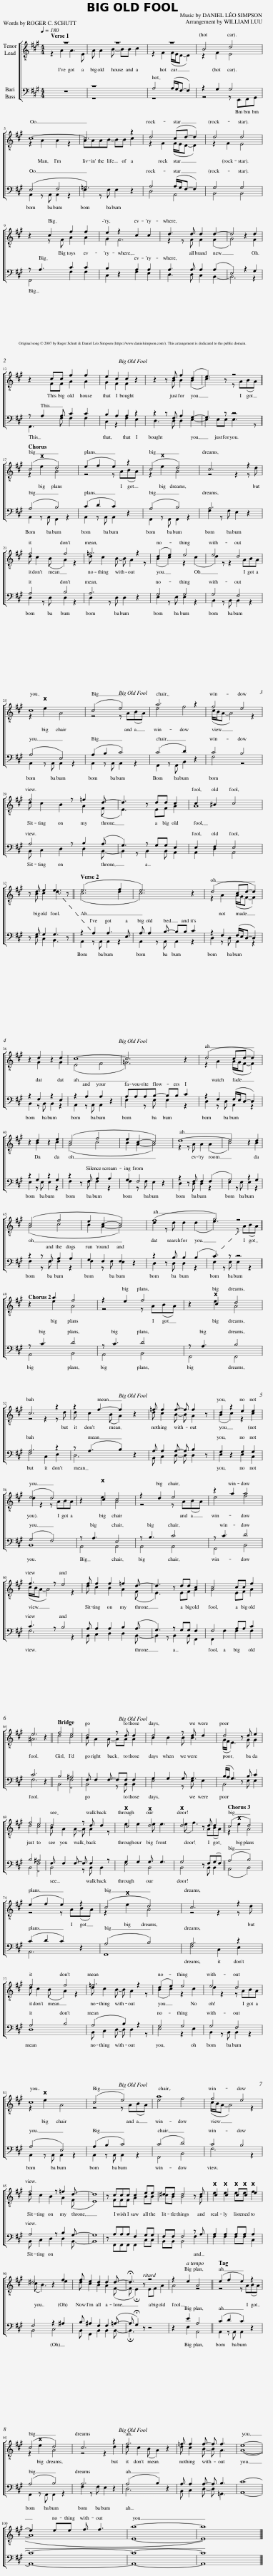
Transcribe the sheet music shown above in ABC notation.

X:1
%%score [ ( 1 2 ) ( 3 4 5 ) ]
L:1/8
Q:1/4=180
M:4/4
I:linebreak $
K:A
V:1 treble-8
V:2 treble-8
V:3 bass
V:4 bass
V:5 bass
V:1
 z8 | z8 | z8 | B4 d4 |$ c8- | %5
 c6 z2 | d4 (cd- d2) | d4 d4 |$ z2 c2 f2 f2 | e2 z2 c2 c2 | %10
 d3 d d2 d2- | d4 z2 d2 |$ z2 cc f2 f2 | e2 c2 c2 z2 | z2 z d f2 (d2 | %15
 e3) z z4 ||$ (c4 d4) | (e2 f2 e2) z2 | (c4 d4) | c6 z2 |$ %20
 f4 f4 | =f6 z2 | (d2 e2) e4 | e4 d4 |$ c8 | %25
 (c4 e4) | a6 z2 | f4 e4 |$ f4 z =f2 d- | d3 z dd c2 | %30
 c2 ^B2 c4 |$ z d e2 e3 z || (e6 f2 | e6) z2 | (d4 cd- d2) |$ %35
 z2 d2 z2 d2 | c8- | c6 z2 | (d4 cd- d2) |$ z2 d2 z2 e2 | %40
 (c4 f4 | e2 c2- c4) | d8- | d4 z2 d2 |$ (c4 f4 | %45
 e2 c2- c4) | (f8 | g4) z4 ||$ z2 a2 f4 | z2 e2 f4 | %50
 z2 c2 d4 |$ c6 z2 | z2 f2- f2 z2 | =f f2 f- f f2 z | d2 z2 e2 e2 |$ %55
 (e4 d4) | z2 c2 c4 | z2 d2 e4 | z2 a2 a4 |$ f3 z e4 | %60
 f f2 f2 =f2 d- | d3 z dd c2 | c4 cc f2 |$ e6 z2 || f4 e4 | %65
 d4 z d d2 | d4 z d d2 | d4 z d e2 |$ f4 e4 | d4 z d d2 | %70
 c4 d4 | d4 z d d2 || (c4 d4) |$ (e2 f2 e2) z2 | (c4 d4) | %75
 c6 z2 |$ f4 f4 | =f6 z2 | (d2 e2) e4 | e4 d4 |$ %80
 c8 | (c4 e4) | a8 | f4 e4 |$ f4 z =f2 d- | %85
 d8 | z ccc c2 ee | ^dd d4 z d | c2 c2 cc e2 |$ ^d4 z2 f2 | %90
 f e2 d2 d2 d- |[Q:1/4=40] !fermata!d3 z[Q:1/4=80] z4 | z2[Q:1/4=180] e2 A4 || (e2 f2 e2) z2 |$ (c4 d4) | %95
 c6 z2 | f6 z2 | =f f2 f- f f3 | e8- |$ e2 ee f[Q:1/4=120] f3 | %100
 a8- | a8 |] %102
V:2
 z2 A2 A3 E | A A2 B- BB c2 | z2 F2 (F/E/D- D2) | z2 F2 E4 |$ z2 A2 A2 z2 | %5
 AAAB- BB c2 | z2 F2 (F/E/D- D2) | z2 F2 E4 |$ x2 z F A2 A2 | G2 F6 | %10
 z2 z F F2 (F2 | G4) x2 F2 |$ x2 FF A2 A2 | G2 F2 F2 x2 | x3 B B2 (B2 | %15
 c3) x z A(BA) ||$ z2 e2 A4 | z4 z A(BA) | z2 e2 A4 | z4 z2 z d |$ %20
 d c2 (B A2) z2 | d c2 B- B A2 z | (B2 c2) z2 (c2 | d2) z z2 ABA |$ z2 e2 A4 | %25
 z4 z A(BA) | e4 f4 | (c/B/A- A4) z2 |$ d c2 B2 A2 (F | E3) x EF A2 | %30
 A8 |$ x B c2 d3 x || (c6 d2 | c6) x2 | z2 A2 (A/G/F- F2) |$ %35
 x2 G2 x2 G2 | (E4 F4 | =G6) x2 | z2 A2 (A/G/F- F2) |$ x2 B2 x2 c2 | %40
 (A4 c4 | B2 A2- A4) | z2 z A A2 (A2 | B4) x2 B2 |$ (A4 c4 | %45
 B2 A2- A4) | d2 z d d2 (d2 | e3) x z A(BA) ||$ x2 e2 A4 | z4 z A(BA) | %50
 x2 e2 A4 |$ z4 z2 z d | d c2 (B A2) x2 | d c2 B- B A2 x | (B2 c2) z2 c2 |$ %55
 d2 z2 z ABA | x2 e2 A4 | z4 z A(BA) | e4 f4 |$ (c/B/A- A4) z2 | %60
 d c2 B2 A2 (F | E3) x EF A2 | A4 EF A2 |$ ^A6 x2 || d4 c4 | %65
 B A2 A- AA A2 | B2 B2 B B3 | (G/F/ E3) x G G2 |$ d4 c4 | B A2 A- A A2 z | %70
 e2 e2 e e3 | (e f3) x A(BA) || z2 e2 A4 |$ z4 z A(BA) | z2 e2 A4 | %75
 z4 z2 z d |$ d c2 (B A2) z2 | d c2 B- B A2 z | (B2 c2) z2 c2 | d2 z2 z ABA |$ %80
 z2 e2 A4 | z4 z A(BA) | e4 f4 | (c/B/A- A4) z2 |$ d c2 B2 A2 (F | %85
 E8) | x FFF A2 BB | cB B4 x B | e2 e2 ee f2 |$ (c B3) x2 e2 | %90
 d c2 B2 A2 (F- | F !fermata!E2) x EF A2 | A4 z4 || z4 z A(BA) |$ z2 e2 A4 | %95
 z4 z2 d2 | d c2 (B A2) x2 | d c2 B- B A3 | (A8- |$ A8 | %100
 E8- | E8) |] %102
V:3
 z8 | z8 | A,4 (A,/G,/F,- F,2) | z2 G,2 G,4 |$ (E,4 F,4 | %5
 =G,6) z2 | A,4 (A,/G,/F,- F,2) | G,4 G,4 |$ z A,3 C2 C2 | B,2 z2 A,2 A,2 | %10
 A,3 A, A,2 (A,2 | E,4) z2 G,2 |$ z A,2 A, C2 C2 | B,2 A,2 A,2 z2 | z2 z F, A,2 G,2- | %15
 G,3 z z4 ||$ (A,4 B,4) | (C2 D2 C2) z2 | (A,4 B,4) | A,6 z2 |$ %20
 A,4 B,4 | A,6 z2 | G,4 G,4 | G,4 F,4 |$ (A,4 E,4) | %25
 (A,2 B,2 C4) | (C4 D2) z2 | C4 B,4 |$ A,4 z B,2 (A, | G,3) z G,G, E,2 | %30
 E,2 F,2 E,4 |$ z G, G,2 G,3 z || z2 A,2 A,3 E, | A, A,2 B,- B,B, C2 | z2 F,2 (F,/E,/D,- D,2) |$ %35
 z2 F,2 z2 E,2 | z2 A,2 A,2 z2 | A,A,A,B,- B,B, C2 | z2 F,2 (F,/E,/D,- D,2) |$ z2 G,2 z2 G,2 | %40
 z2 z F, A,2 A,2 | G,2 F,4 z2 | z2 z F, F,2 (F,2 | G,4) z2 G,2 |$ z2 z F, A,2 A,2 | %45
 G,2 F,2 F,2 z2 | z2 z B, B,2 (B,2 | C3) z z4 ||$ z C3 D4 | z C3 D4 | %50
 z A,3 B,4 |$ A,6 z2 | z (A,3 B,2) z2 | A, A,2 A,- A, B,2 z | G,2 z2 G,2 G,2 |$ %55
 (G,4 F,4) | z A,3 E,4 | z B,3 C4 | z C3 D4 |$ C3 z B,4 | %60
 A, A,2 A,2 B,2 (A, | G,3) z G,G, F,2 | F,4 A,A, C2 |$ C6 z2 || B,4 ^A,4 | %65
 F, F,2 F,- F,F, F,2 | G,2 G,2 G, G,3 | (B,/A,/ G,3) z B, C2 |$ B,4 ^A,4 | F, F,2 F,- F, F,2 z | %70
 G,2 G,2 G, G,3 | G,4 z F,(G,F,) || (A,4 B,4) |$ (C2 D2 C2) z2 | (A,4 B,4) | %75
 A,6 z2 |$ A,4 B,4 | (A,4 B,2) z2 | G,4 G,4 | G,4 F,4 |$ %80
 (A,4 E,4) | (A,2 B,2 C4) | (C4 D4) | C4 B,4 |$ A,4 z B,2 G,- | %85
 G,8 | z A,A,A, F,2 G,G, | F,F, F,4 z A, | A,2 A,2 A,A, A,2 |$ F,4 z2 ^A,2 | %90
 B, ^A,2 F,2 F,2 (=A,- | A, !fermata!G,2) z z4 | z2 E2 A,4 || (C2 D2 C2) z2 |$ (A,4 B,4) | %95
 A,6 z2 | (A,4 B,2) z2 | A, A,2 A,- A, B,3 | C8- |$ C8- | %100
 C8- | C8 |] %102
V:4
 x8 | z8 | z8 | z4 z E,,F,,G,, |$ A,,2 z A,, A,,2 z2 | %5
 E,2 z E, E,2 x2 | D,4 A,,4 | B,,4 B,,4 |$ F,,4 F,2 F,2 | C,2 x2 F,2 E,2 | %10
 D,3 D, C,2 B,,2- | B,,6 z2 |$ F,,3 F, F,2 F,2 | C,2 z2 F,2 E,2 | D,3 D, D,2 E,2- | %15
 E,2 E,E, E,3 z ||$ A,,2 z A,, F,,2 z2 | A,,2 z A,, A,,2 x2 | F,,2 z F,, F,,2 z2 | F,2 z F, E,2 x2 |$ %20
 D,2 z D, D,2 z2 | D,2 z D, D,2 x2 | E,2 z E, E,2 z2 | B,,2 z B,, B,,2 z2 |$ A,,2 z A,, A,,2 z2 | %25
 A,,2 z A,, A,,2 z2 | F,,2 z F,, B,,2 x2 | F,4 z4 |$ B,, C,2 D,2 D,2 B,,- | B,,2 z B,,2 B,, A,,2 | %30
 A,,2 D,2 A,,4 |$ x E, C,2 B,,3 x || A,,2 z A,, A,,2 z2 | A,,2 z A,, A,,2 z2 | D,2 z D, A,,2 z2 |$ %35
 B,,2 z B,, B,,2 z2 | A,,2 z A,, A,,2 x2 | E,2 z E, E,2 z2 | D,2 z D, A,,2 z2 |$ E,2 z E, E,2 z2 | %40
 F,2 x F, F,2 z2 | F,2 z F, E,2 x2 | D,2 x D, D,2 z2 | E,2 z E, E,2 z2 |$ F,2 z F, F,2 z2 | %45
 F,2 z F, E,2 x2 | D,2 x D, D,2 z2 | E,2 z E, E,2 z2 ||$ A,,4 B,,4 | A,,4 B,,4 | %50
 F,,4 F,,4 |$ F,4 C,2 E,2 | D,6 x2 | B,, C,2 D,- D, D,2 x | E,2 x2 E,2 C,2 |$ %55
 B,,8 | A,,4 A,,4 | A,,4 A,,4 | F,,4 B,,4 |$ F,6 z2 | %60
 B,, C,2 D,2 D,2 B,,- | B,,2 z B,,2 B,, F,,2 | F,,2 F,2 F,2 F,2 |$ F,6 x2 || B,,4 F,4 | %65
 B,,4 z B,, B,,2 | E,4 z E, E,2 | B,,4 x E, E,2 |$ B,,4 F,4 | B,,4 z B,, B,,2 | %70
 E,4 B,,4 | B,,4 x B,, B,,2 || (A,,4 B,,4) |$ A,,6 x2 | F,,8 | %75
 F,4 C,2 E,2 |$ D,8 | B,, C,2 D,- D, D,2 z | E,4 z2 E,2 | B,,2 z B,, B,,2 z2 |$ %80
 A,,2 z A,, A,,2 z2 | A,,2 z A,, A,,2 z2 | F,,4 B,,4 | F,6 z2 |$ B,, C,2 D,2 D,2 B,,- | %85
 B,,8 | x F,,F,,F,, F,,2 C,C, | B,,B,, B,,4 F,2 | F,2 F,2 F,F, C,2 |$ B,,4 C,4 | %90
 B,, F,,2 B,,2 B,,2 B,,- | !fermata!B,,3 x5 | x2 E,2 A,,4 || A,,2 z A,, A,,2 x2 |$ F,,2 z F,, F,,2 z2 | %95
 F,2 z F, E,2 x2 | D,6 x2 | B,, C,2 D,- D, =G,,3 | A,,8- |$ A,,8- | %100
 A,,8- | A,,8 |] %102
V:5
 x8 | x8 | x8 | x8 |$ x8 | %5
 x8 | x8 | x8 |$ x8 | x8 | %10
 x8 | x8 |$ x8 | x8 | x8 | %15
 x8 ||$ x8 | x8 | x8 | x8 |$ %20
 x8 | x8 | x8 | x8 |$ x8 | %25
 x8 | x8 | x8 |$ x8 | x8 | %30
 x8 |$ x8 || x8 | x8 | x8 |$ %35
 x8 | x8 | x8 | x8 |$ x8 | %40
 x8 | x8 | x8 | x8 |$ x8 | %45
 x8 | x8 | x8 ||$ x8 | x8 | %50
 x8 |$ x8 | x8 | x8 | x8 |$ %55
 x8 | x8 | x8 | x8 |$ x8 | %60
 x8 | x8 | x8 |$ x8 || x4 F,,4 | %65
 x8 | x8 | x8 |$ x4 F,,4 | x8 | %70
 x8 | x8 || x8 |$ x8 | x8 | %75
 x8 |$ x8 | x8 | x8 | x8 |$ %80
 x8 | x8 | x8 | x8 |$ x8 | %85
 x8 | x8 | x8 | x8 |$ x8 | %90
 x8 | x8 | x8 || x8 |$ x8 | %95
 x8 | x8 | x8 | x8 |$ x8 | %100
 x8 | x8 |] %102
